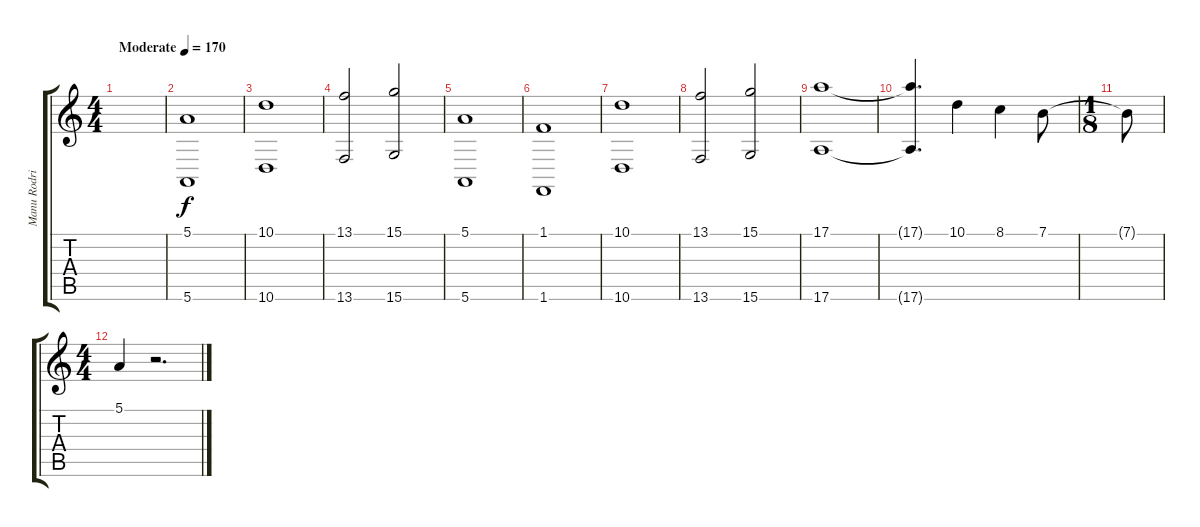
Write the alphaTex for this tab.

\track ("Manu Rodriguez" "Manu Rodri") {instrument stringensemble1}
\staff {score tabs}
\tuning (E4 B3 G3 D3 A2 E2) {hide}
\ts (4 4)
\tempo (170 "Moderate")
\clef g2
\ks c
|
(5.1 5.6).1 |
(10.1 10.6).1 |
(13.1 13.6).2 (15.1 15.6).2 |
(5.1 5.6).1 |
(1.1 1.6).1 |
(10.1 10.6).1 |
(13.1 13.6).2 (15.1 15.6).2 |
(17.1 17.6).1 |
(17.1{t} 17.6{t}).4{d} 10.1.4 8.1.4 7.1.8 |
\ts (1 8)
7.1{t}.8 |
\ts (4 4)
5.1.4 r.2{d}
